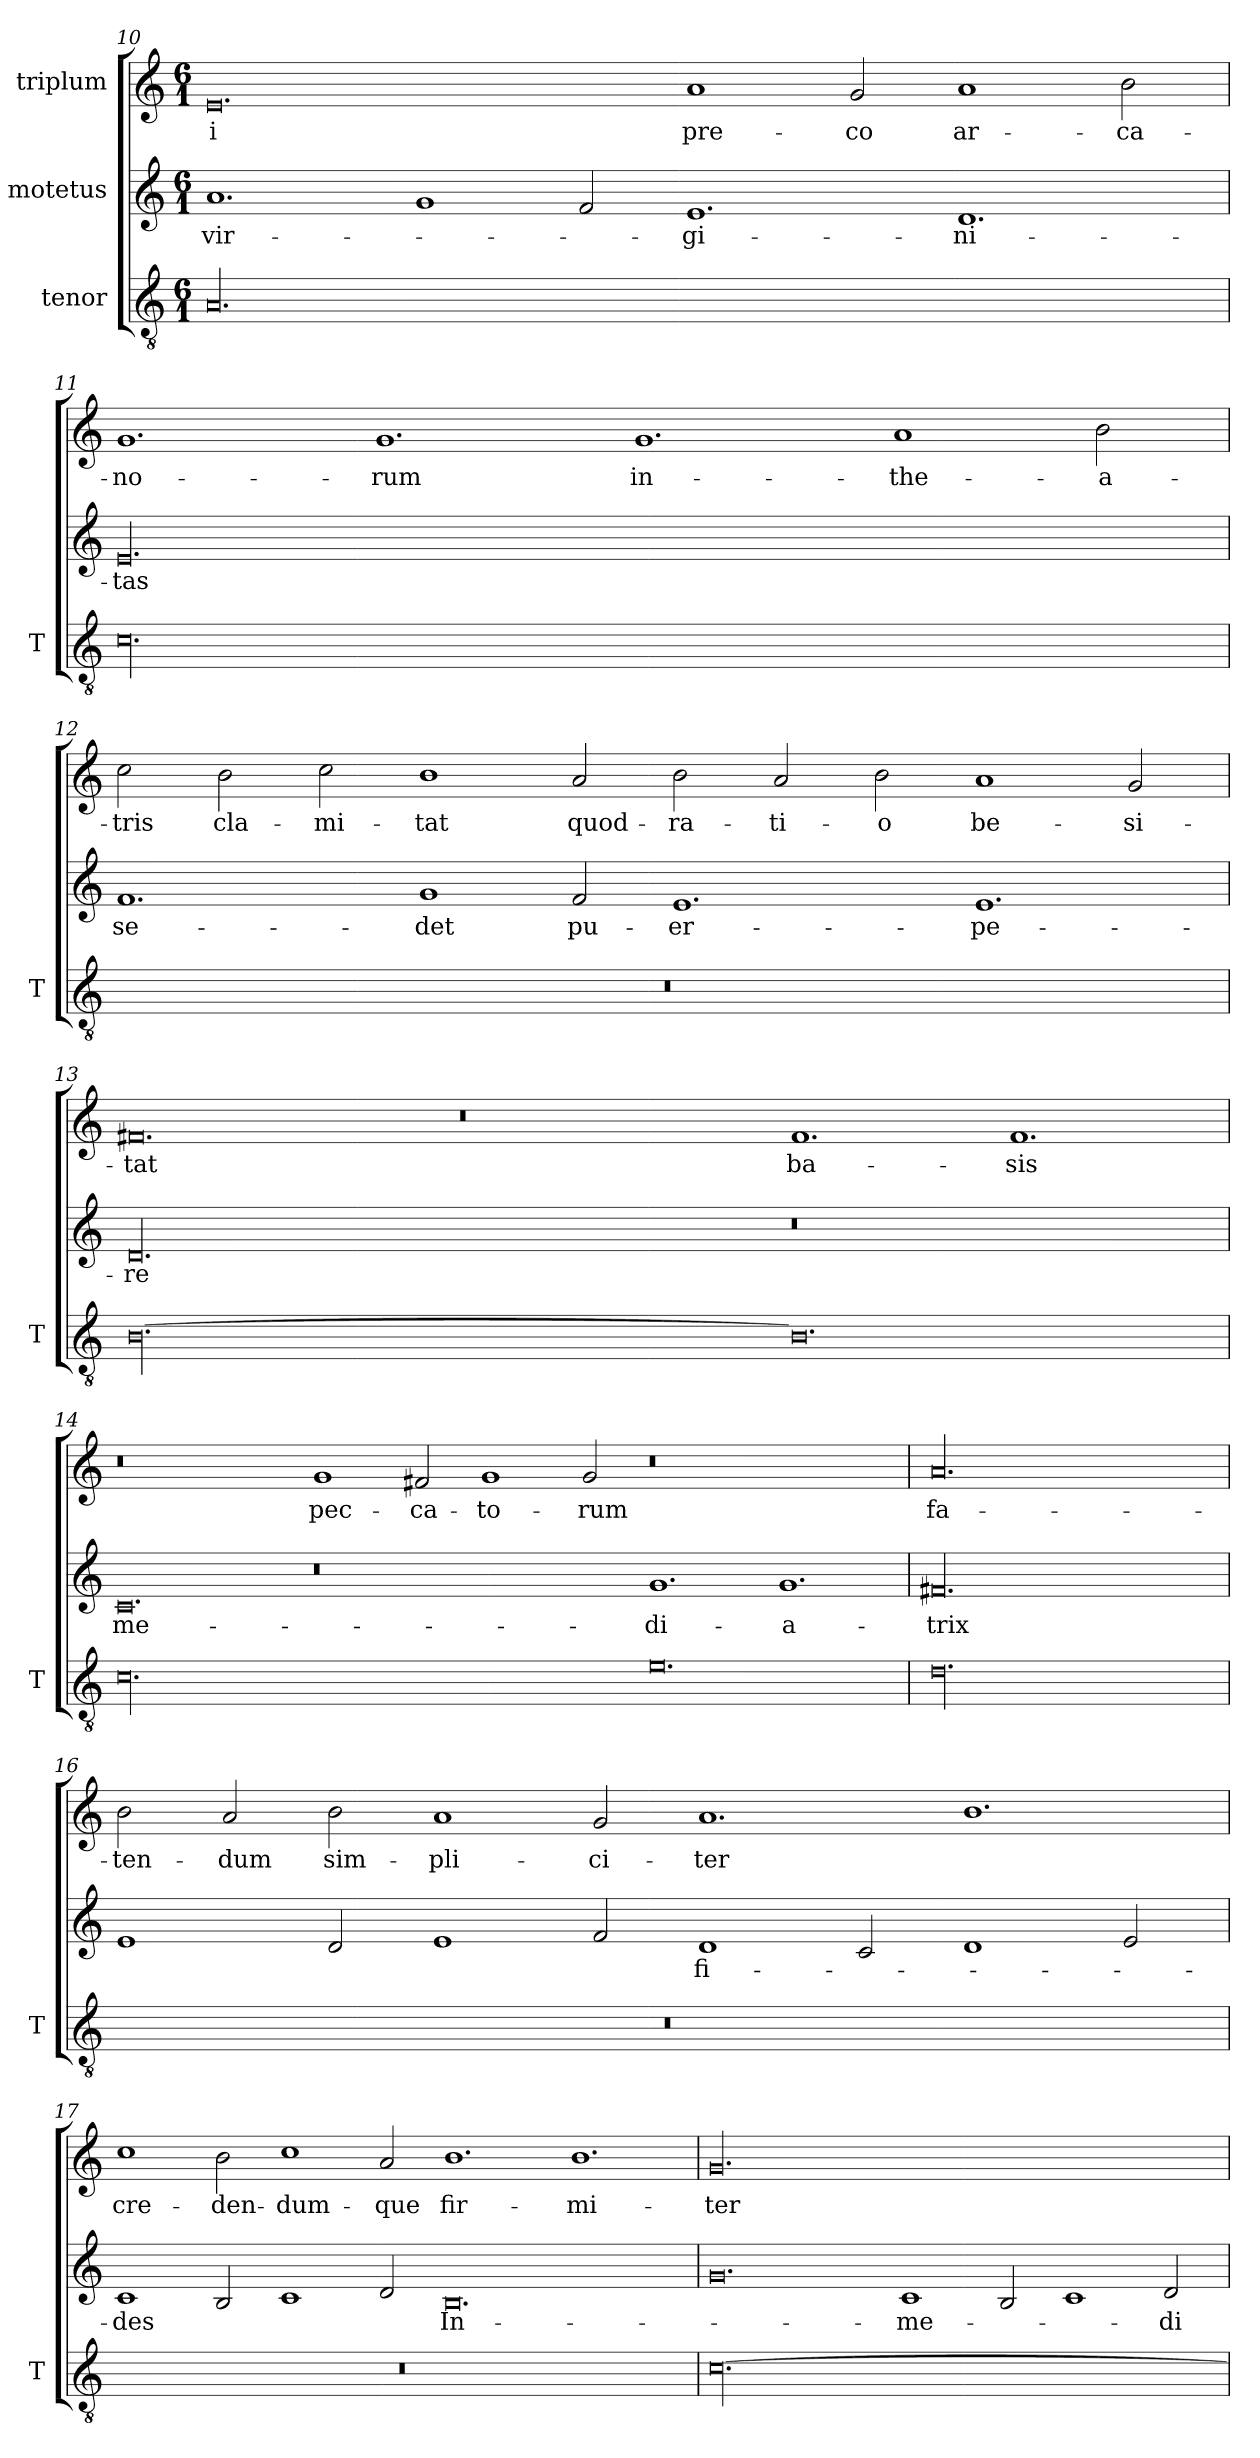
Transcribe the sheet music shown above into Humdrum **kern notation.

**kern	**kern	**text	**kern	**text
*part3	*part2	*part2	*part1	*part1
*staff3	*staff2	*staff2	*staff1	*staff1
*I"tenor	*I"motetus	*	*I"triplum	*
*I'T	*	*	*	*
*clefGv2	*clefG2	*	*clefG2	*
*k[]	*k[]	*	*k[]	*
*C:	*C:	*	*C:	*
*M6/1	*M6/1	*	*M6/1	*
=10	=10	=10	=10	=10
00.A/	1.a/	vir-	0.e/	-i
.	1g/	.	.	.
.	2f/	.	.	.
.	1.e/	-gi-	1a/	pre-
.	.	.	2g/	-co
.	1.d/	-ni-	1a/	ar-
.	.	.	2b\	-ca-
=11	=11	=11	=11	=11
00.c\	00.e/	-tas	1.g/	-no-
.	.	.	1.g/	-rum
.	.	.	1.g/	in-
.	.	.	1a/	the-
.	.	.	2b\	-a-
!!LO:PB:g=z
=12	=12	=12	=12	=12
00.r	1.f/	se-	2cc\	-tris
.	.	.	2b\	cla-
.	.	.	2cc\	-mi-
.	1g/	-det	1b\	-tat
.	2f/	pu-	2a/	quod-
.	1.e/	-er-	2b\	ra-
.	.	.	2a/	-ti-
.	.	.	2b\	-o
.	1.e/	-pe-	1a/	be-
.	.	.	2g/	-si-
=13	=13	=13	=13	=13
[00.Bi\	00.d/	-re	0.f#X/	-tat
.	.	.	0.r	.
0.Bi\]	0.r	.	1.f#/	ba-
.	.	.	1.f#/	-sis
=14	=14	=14	=14	=14
00.ci\	0.c/	me-	0.r	.
.	0.r	.	1g/	pec-
.	.	.	2f#X/	-ca-
.	.	.	1g/	-to-
.	.	.	2g/	-rum
0.ei\	1.g/	-di-	0.r	.
.	1.g/	-a-	.	.
=15	=15	=15	=15	=15
00.d\	00.f#X/	-trix	00.a/	fa-
=16	=16	=16	=16	=16
00.r	1e/	.	2b\	-ten-
.	.	.	2a/	-dum
.	2d/	.	2b\	sim-
.	1e/	.	1a/	-pli-
.	2f/	.	2g/	-ci-
.	1d/	fi-	1.a/	-ter
.	2c/	.	.	.
.	1d/	.	1.b\	.
.	2e/	.	.	.
=17	=17	=17	=17	=17
00.r	1c/	-des	1cc\	cre-
.	2B/	.	2b\	-den-
.	1c/	.	1cc\	-dum-
.	2d/	.	2a/	-que
.	0.B/	In-	1.b\	fir-
.	.	.	1.b\	-mi-
=18	=18	=18	=18	=18
[00.c\	0.g/	.	00.g/	-ter
.	1c/	me-	.	.
.	2B/	.	.	.
.	1c/	.	.	.
.	2d/	-di-	.	.
=	=	=	=	=
*-	*-	*-	*-	*-
